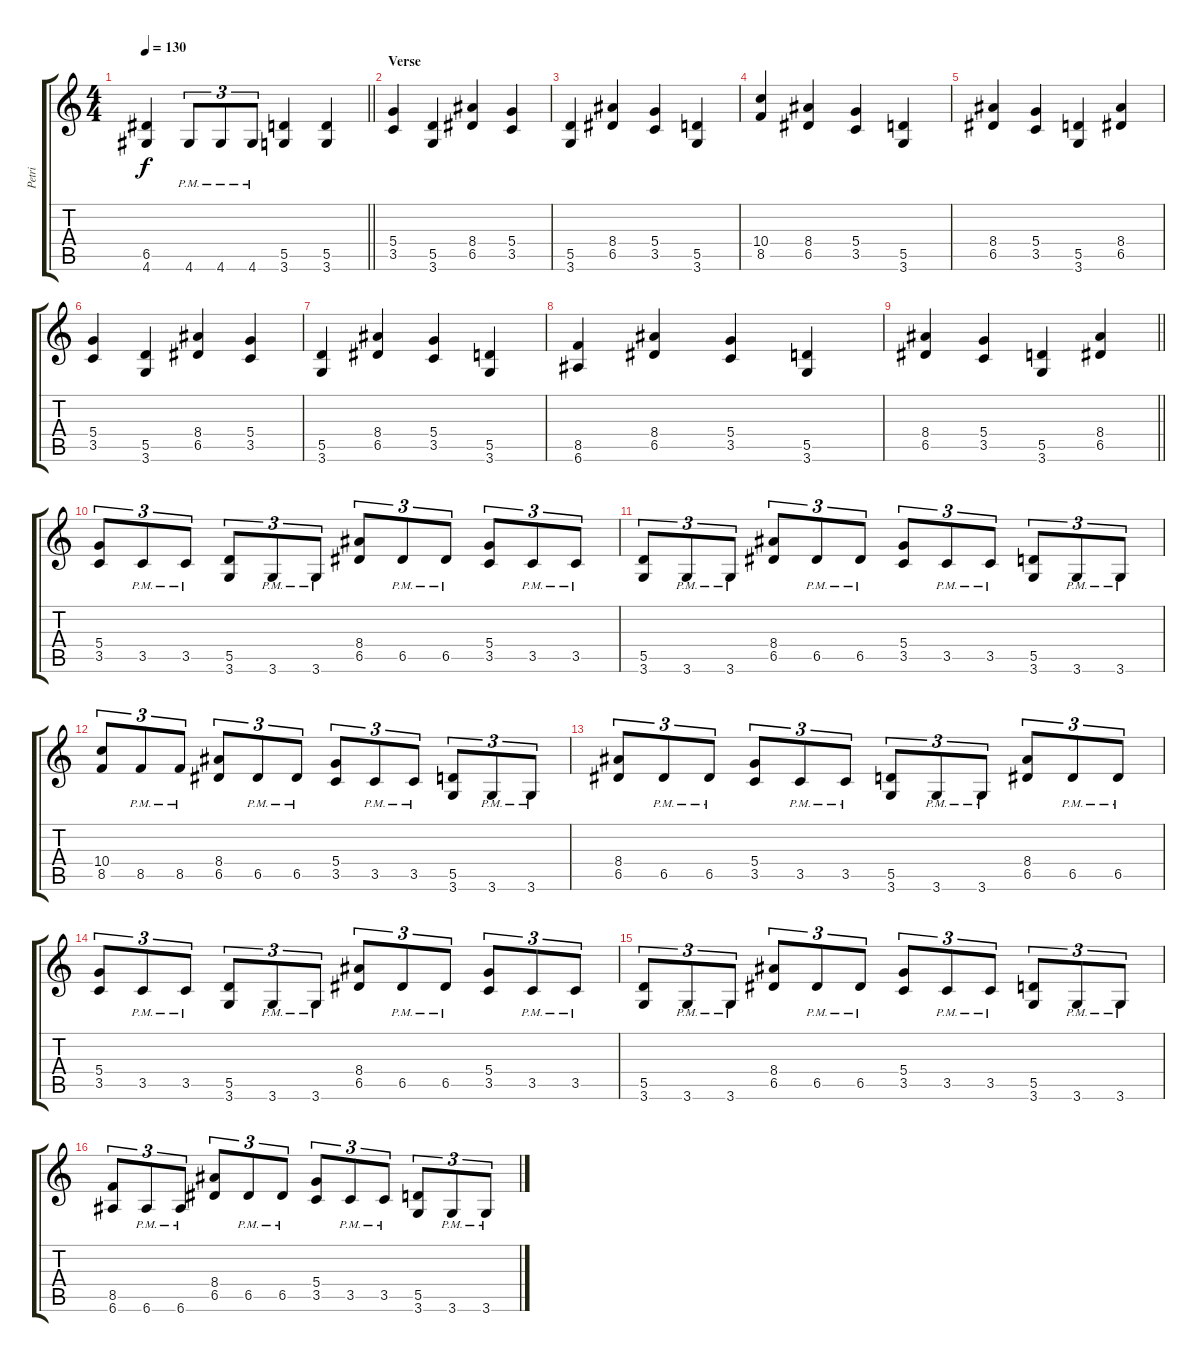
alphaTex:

\track ("Petri" "Petri") {instrument distortionguitar}
\staff {score tabs}
\tuning (E4 B3 G3 D3 A2 E2) {hide}
\ts (4 4)
\tempo 130
\clef g2
\barLineRight lightlight
\ks c
(6.5 4.6).4{dy f} 4.6{pm}.8{tu (3 2)} 4.6{pm}.8{tu (3 2)} 4.6{pm}.8{tu (3 2)} (5.5 3.6).4 (5.5 3.6).4 |
\section ("" "Verse")
(5.4 3.5).4{balance 3} (5.5 3.6).4 (8.4 6.5).4 (5.4 3.5).4 |
(5.5 3.6).4 (8.4 6.5).4 (5.4 3.5).4 (5.5 3.6).4 |
(10.4 8.5).4 (8.4 6.5).4 (5.4 3.5).4 (5.5 3.6).4 |
(8.4 6.5).4 (5.4 3.5).4 (5.5 3.6).4 (8.4 6.5).4 |
(5.4 3.5).4 (5.5 3.6).4 (8.4 6.5).4 (5.4 3.5).4 |
(5.5 3.6).4 (8.4 6.5).4 (5.4 3.5).4 (5.5 3.6).4 |
(8.5 6.6).4 (8.4 6.5).4 (5.4 3.5).4 (5.5 3.6).4 |
\barLineRight lightlight
(8.4 6.5).4 (5.4 3.5).4 (5.5 3.6).4 (8.4 6.5).4 |
\section ("" "")
(5.4 3.5).8{tu (3 2)} 3.5{pm}.8{tu (3 2)} 3.5{pm}.8{tu (3 2)} (5.5 3.6).8{tu (3 2)} 3.6{pm}.8{tu (3 2)} 3.6{pm}.8{tu (3 2)} (8.4 6.5).8{tu (3 2)} 6.5{pm}.8{tu (3 2)} 6.5{pm}.8{tu (3 2)} (5.4 3.5).8{tu (3 2)} 3.5{pm}.8{tu (3 2)} 3.5{pm}.8{tu (3 2)} |
(5.5 3.6).8{tu (3 2)} 3.6{pm}.8{tu (3 2)} 3.6{pm}.8{tu (3 2)} (8.4 6.5).8{tu (3 2)} 6.5{pm}.8{tu (3 2)} 6.5{pm}.8{tu (3 2)} (5.4 3.5).8{tu (3 2)} 3.5{pm}.8{tu (3 2)} 3.5{pm}.8{tu (3 2)} (5.5 3.6).8{tu (3 2)} 3.6{pm}.8{tu (3 2)} 3.6{pm}.8{tu (3 2)} |
(10.4 8.5).8{tu (3 2)} 8.5{pm}.8{tu (3 2)} 8.5{pm}.8{tu (3 2)} (8.4 6.5).8{tu (3 2)} 6.5{pm}.8{tu (3 2)} 6.5{pm}.8{tu (3 2)} (5.4 3.5).8{tu (3 2)} 3.5{pm}.8{tu (3 2)} 3.5{pm}.8{tu (3 2)} (5.5 3.6).8{tu (3 2)} 3.6{pm}.8{tu (3 2)} 3.6{pm}.8{tu (3 2)} |
(8.4 6.5).8{tu (3 2)} 6.5{pm}.8{tu (3 2)} 6.5{pm}.8{tu (3 2)} (5.4 3.5).8{tu (3 2)} 3.5{pm}.8{tu (3 2)} 3.5{pm}.8{tu (3 2)} (5.5 3.6).8{tu (3 2)} 3.6{pm}.8{tu (3 2)} 3.6{pm}.8{tu (3 2)} (8.4 6.5).8{tu (3 2)} 6.5{pm}.8{tu (3 2)} 6.5{pm}.8{tu (3 2)} |
(5.4 3.5).8{tu (3 2)} 3.5{pm}.8{tu (3 2)} 3.5{pm}.8{tu (3 2)} (5.5 3.6).8{tu (3 2)} 3.6{pm}.8{tu (3 2)} 3.6{pm}.8{tu (3 2)} (8.4 6.5).8{tu (3 2)} 6.5{pm}.8{tu (3 2)} 6.5{pm}.8{tu (3 2)} (5.4 3.5).8{tu (3 2)} 3.5{pm}.8{tu (3 2)} 3.5{pm}.8{tu (3 2)} |
(5.5 3.6).8{tu (3 2)} 3.6{pm}.8{tu (3 2)} 3.6{pm}.8{tu (3 2)} (8.4 6.5).8{tu (3 2)} 6.5{pm}.8{tu (3 2)} 6.5{pm}.8{tu (3 2)} (5.4 3.5).8{tu (3 2)} 3.5{pm}.8{tu (3 2)} 3.5{pm}.8{tu (3 2)} (5.5 3.6).8{tu (3 2)} 3.6{pm}.8{tu (3 2)} 3.6{pm}.8{tu (3 2)} |
(8.5 6.6).8{tu (3 2)} 6.6{pm}.8{tu (3 2)} 6.6{pm}.8{tu (3 2)} (8.4 6.5).8{tu (3 2)} 6.5{pm}.8{tu (3 2)} 6.5{pm}.8{tu (3 2)} (5.4 3.5).8{tu (3 2)} 3.5{pm}.8{tu (3 2)} 3.5{pm}.8{tu (3 2)} (5.5 3.6).8{tu (3 2)} 3.6{pm}.8{tu (3 2)} 3.6{pm}.8{tu (3 2)}
